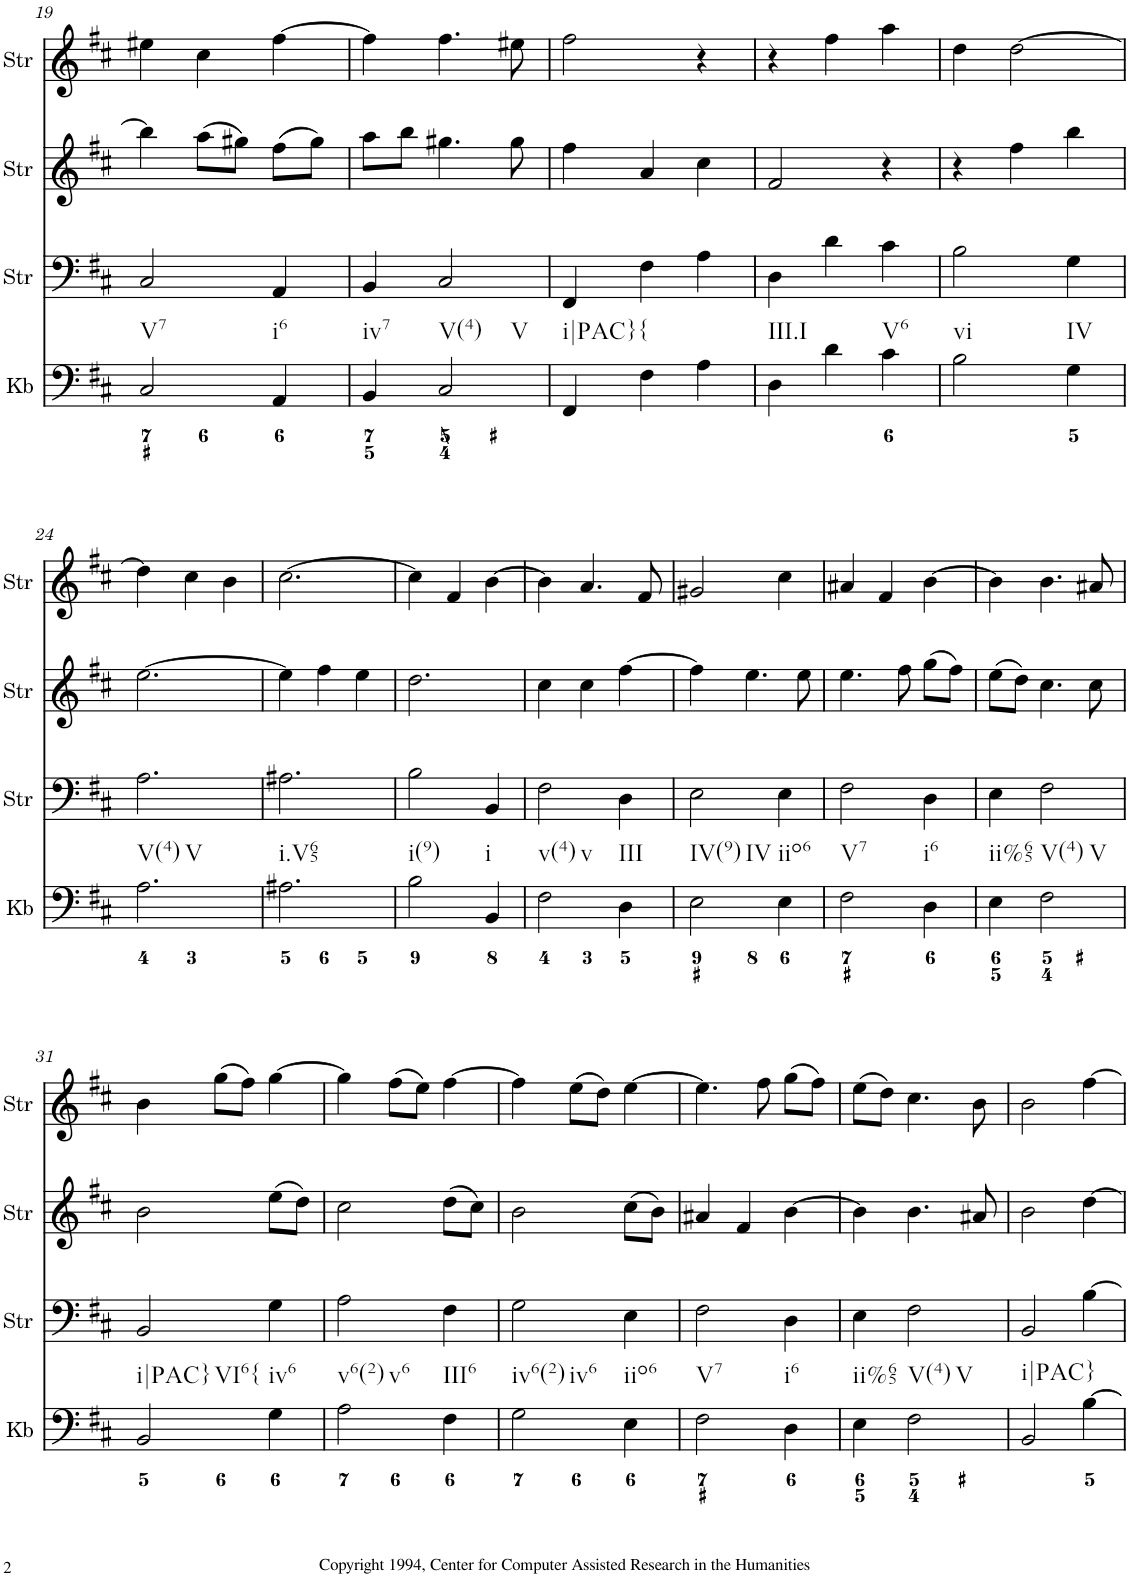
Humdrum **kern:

**kern	**kern	**kern	**kern
*part4	*part3	*part2	*part1
*staff4	*staff3	*staff2	*staff1
*I"Keyboard	*I"StringInstrument	*I"StringInstrument	*I"StringInstrument
*I'Kb	*I'Str	*I'Str	*I'Str
!!LO:PB:g=z
*clefF4	*clefF4	*clefG2	*clefG2
*k[f#c#]	*k[f#c#]	*k[f#c#]	*k[f#c#]
*M3/4	*M3/4	*M3/4	*M3/4
=19	=19	=19	=19
!LO:TX:b:t=V7	!	!	!
2C#/	2C#/	4bb\]	4ee#X\
.	.	(8aa\L	4cc#\
.	.	8gg#X\J)	.
!LO:TX:b:t=i6	!	!	!
4AA/	4AA/	(8ff#\L	[4ff#\
.	.	8gg#\J)	.
=20	=20	=20	=20
!LO:TX:b:t=iv7	!	!	!
4BB/	4BB/	8aa\L	4ff#\]
.	.	8bb\J	.
!LO:TX:b:t=V(4)	!	!	!
!LO:TX:b:t=V	!	!	!
2C#/	2C#/	4.gg#X\	4.ff#\
.	.	8gg#\	8ee#X\
=21	=21	=21	=21
!LO:TX:b:t=i|PAC}	!	!	!
4FF#/	4FF#/	4ff#\	2ff#\
!LO:TX:b:t={	!	!	!
4F#\	4F#\	4a/	.
4A\	4A\	4cc#\	4r
=22	=22	=22	=22
!LO:TX:b:t=III.I	!	!	!
4D\	4D\	2f#/	4r
4d\	4d\	.	4ff#\
!LO:TX:b:t=V6	!	!	!
4c#\	4c#\	4r	4aa\
=23	=23	=23	=23
!LO:TX:b:t=vi	!	!	!
2B\	2B\	4r	4dd\
.	.	4ff#\	[2dd\
!LO:TX:b:t=IV	!	!	!
4G\	4G\	4bb\	.
!!LO:LB:g=z
=24	=24	=24	=24
!LO:TX:b:t=V(4)	!	!	!
!LO:TX:b:t=V	!	!	!
2.A\	2.A\	[2.ee\	4dd\]
.	.	.	4cc#\
.	.	.	4b\
=25	=25	=25	=25
!LO:TX:b:t=i.V65	!	!	!
2.A#X\	2.A#X\	4ee\]	[2.cc#\
.	.	4ff#\	.
.	.	4ee\	.
=26	=26	=26	=26
!LO:TX:b:t=i(9)	!	!	!
2B\	2B\	2.dd\	4cc#\]
.	.	.	4f#/
!LO:TX:b:t=i	!	!	!
4BB/	4BB/	.	[4b\
=27	=27	=27	=27
!LO:TX:b:t=v(4)	!	!	!
!LO:TX:b:t=v	!	!	!
2F#\	2F#\	4cc#\	4b\]
.	.	4cc#\	4.a/
!LO:TX:b:t=III	!	!	!
4D\	4D\	[4ff#\	.
.	.	.	8f#/
=28	=28	=28	=28
!LO:TX:b:t=IV(9)	!	!	!
!LO:TX:b:t=IV	!	!	!
2E\	2E\	4ff#\]	2g#X/
.	.	4.ee\	.
!LO:TX:b:t=iio6	!	!	!
4E\	4E\	.	4cc#\
.	.	8ee\	.
=29	=29	=29	=29
!LO:TX:b:t=V7	!	!	!
2F#\	2F#\	4.ee\	4a#X/
.	.	.	4f#/
.	.	8ff#\	.
!LO:TX:b:t=i6	!	!	!
4D\	4D\	(8gg\L	[4b\
.	.	8ff#\J)	.
=30	=30	=30	=30
!LO:TX:b:t=ii%65	!	!	!
4E\	4E\	(8ee\L	4b\]
.	.	8dd\J)	.
!LO:TX:b:t=V(4)	!	!	!
!LO:TX:b:t=V	!	!	!
2F#\	2F#\	4.cc#\	4.b\
.	.	8cc#\	8a#X/
!!LO:LB:g=z
=31	=31	=31	=31
!LO:TX:b:t=i|PAC}	!	!	!
!LO:TX:b:t=VI6{	!	!	!
2BB/	2BB/	2b\	4b\
.	.	.	(8gg\L
.	.	.	8ff#\J)
!LO:TX:b:t=iv6	!	!	!
4G\	4G\	(8ee\L	[4gg\
.	.	8dd\J)	.
=32	=32	=32	=32
!LO:TX:b:t=v6(2)	!	!	!
!LO:TX:b:t=v6	!	!	!
2A\	2A\	2cc#\	4gg\]
.	.	.	(8ff#\L
.	.	.	8ee\J)
!LO:TX:b:t=III6	!	!	!
4F#\	4F#\	(8dd\L	[4ff#\
.	.	8cc#\J)	.
=33	=33	=33	=33
!LO:TX:b:t=iv6(2)	!	!	!
!LO:TX:b:t=iv6	!	!	!
2G\	2G\	2b\	4ff#\]
.	.	.	(8ee\L
.	.	.	8dd\J)
!LO:TX:b:t=iio6	!	!	!
4E\	4E\	(8cc#\L	[4ee\
.	.	8b\J)	.
=34	=34	=34	=34
!LO:TX:b:t=V7	!	!	!
2F#\	2F#\	4a#X/	4.ee\]
.	.	4f#/	.
.	.	.	8ff#\
!LO:TX:b:t=i6	!	!	!
4D\	4D\	[4b\	(8gg\L
.	.	.	8ff#\J)
=35	=35	=35	=35
!LO:TX:b:t=ii%65	!	!	!
4E\	4E\	4b\]	(8ee\L
.	.	.	8dd\J)
!LO:TX:b:t=V(4)	!	!	!
!LO:TX:b:t=V	!	!	!
2F#\	2F#\	4.b\	4.cc#\
.	.	8a#X/	8b\
=36	=36	=36	=36
!LO:TX:b:t=i|PAC}	!	!	!
2BB/	2BB/	2b\	2b\
[4B\	[4B\	[4dd\	[4ff#\
=	=	=	=
*-	*-	*-	*-
